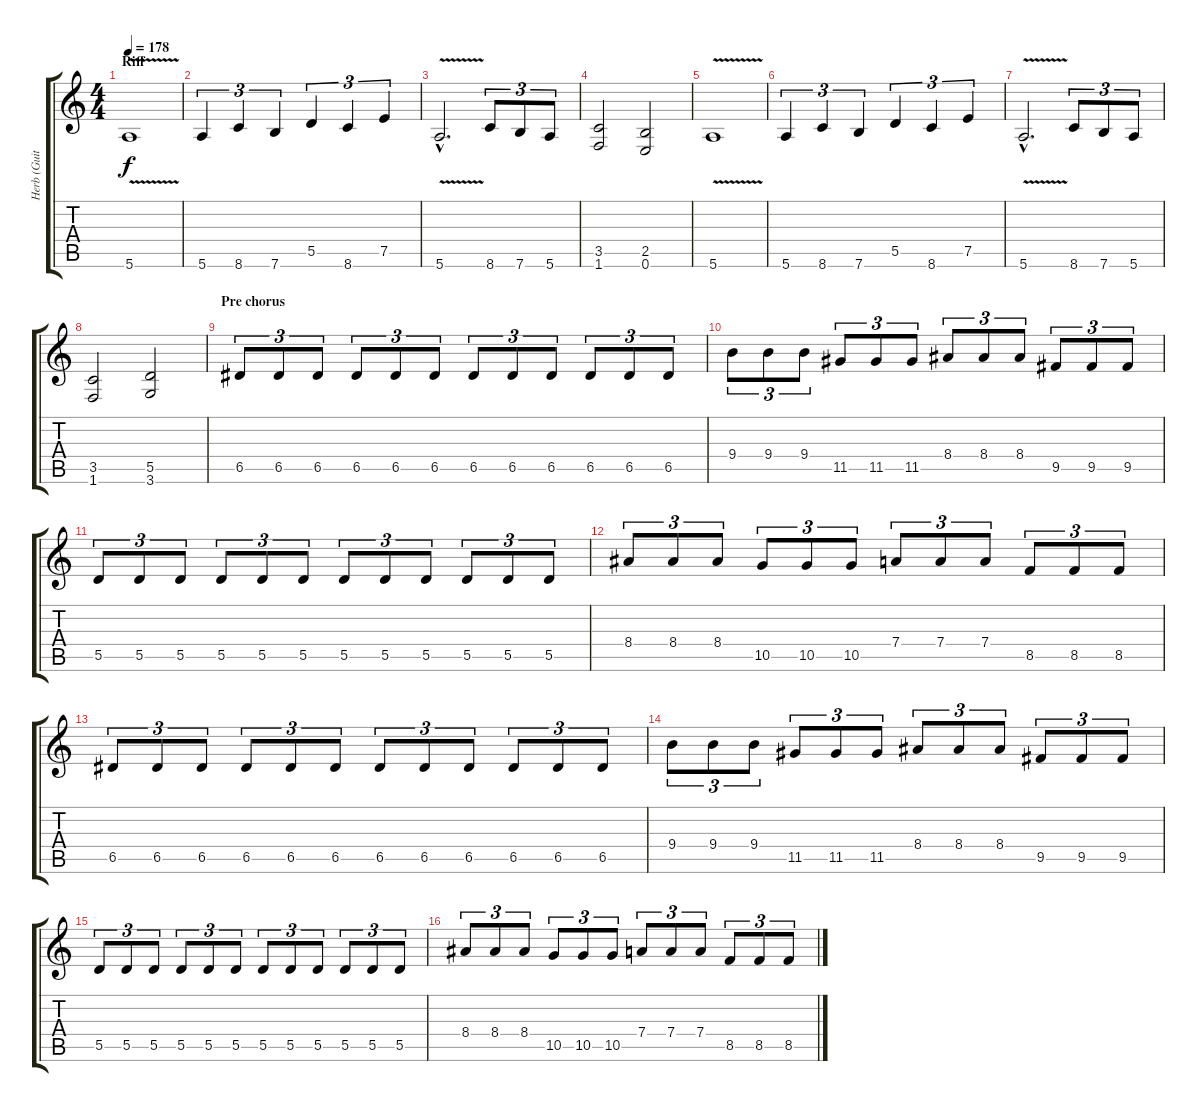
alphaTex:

\track ("Herb (Guitar)" "Herb (Guit") {instrument distortionguitar}
\staff {score tabs}
\tuning (E4 B3 G3 D3 A2 E2) {hide}
\ts (4 4)
\section ("" "Riff")
\tempo 178
\clef g2
\ks c
5.6{v}.1{dy f} |
5.6.4{tu (3 2)} 8.6.4{tu (3 2)} 7.6.4{tu (3 2)} 5.5.4{tu (3 2)} 8.6.4{tu (3 2)} 7.5.4{tu (3 2)} |
5.6{v hac}.2{d} 8.6.8{tu (3 2)} 7.6.8{tu (3 2)} 5.6.8{tu (3 2)} |
(3.5 1.6).2 (2.5 0.6).2 |
5.6{v}.1 |
5.6.4{tu (3 2)} 8.6.4{tu (3 2)} 7.6.4{tu (3 2)} 5.5.4{tu (3 2)} 8.6.4{tu (3 2)} 7.5.4{tu (3 2)} |
5.6{v hac}.2{d} 8.6.8{tu (3 2)} 7.6.8{tu (3 2)} 5.6.8{tu (3 2)} |
(3.5 1.6).2 (5.5 3.6).2 |
\section ("" "Pre chorus")
6.5.8{tu (3 2)} 6.5.8{tu (3 2)} 6.5.8{tu (3 2)} 6.5.8{tu (3 2)} 6.5.8{tu (3 2)} 6.5.8{tu (3 2)} 6.5.8{tu (3 2)} 6.5.8{tu (3 2)} 6.5.8{tu (3 2)} 6.5.8{tu (3 2)} 6.5.8{tu (3 2)} 6.5.8{tu (3 2)} |
9.4.8{tu (3 2)} 9.4.8{tu (3 2)} 9.4.8{tu (3 2)} 11.5.8{tu (3 2)} 11.5.8{tu (3 2)} 11.5.8{tu (3 2)} 8.4.8{tu (3 2)} 8.4.8{tu (3 2)} 8.4.8{tu (3 2)} 9.5.8{tu (3 2)} 9.5.8{tu (3 2)} 9.5.8{tu (3 2)} |
5.5.8{tu (3 2)} 5.5.8{tu (3 2)} 5.5.8{tu (3 2)} 5.5.8{tu (3 2)} 5.5.8{tu (3 2)} 5.5.8{tu (3 2)} 5.5.8{tu (3 2)} 5.5.8{tu (3 2)} 5.5.8{tu (3 2)} 5.5.8{tu (3 2)} 5.5.8{tu (3 2)} 5.5.8{tu (3 2)} |
8.4.8{tu (3 2)} 8.4.8{tu (3 2)} 8.4.8{tu (3 2)} 10.5.8{tu (3 2)} 10.5.8{tu (3 2)} 10.5.8{tu (3 2)} 7.4.8{tu (3 2)} 7.4.8{tu (3 2)} 7.4.8{tu (3 2)} 8.5.8{tu (3 2)} 8.5.8{tu (3 2)} 8.5.8{tu (3 2)} |
6.5.8{tu (3 2)} 6.5.8{tu (3 2)} 6.5.8{tu (3 2)} 6.5.8{tu (3 2)} 6.5.8{tu (3 2)} 6.5.8{tu (3 2)} 6.5.8{tu (3 2)} 6.5.8{tu (3 2)} 6.5.8{tu (3 2)} 6.5.8{tu (3 2)} 6.5.8{tu (3 2)} 6.5.8{tu (3 2)} |
9.4.8{tu (3 2)} 9.4.8{tu (3 2)} 9.4.8{tu (3 2)} 11.5.8{tu (3 2)} 11.5.8{tu (3 2)} 11.5.8{tu (3 2)} 8.4.8{tu (3 2)} 8.4.8{tu (3 2)} 8.4.8{tu (3 2)} 9.5.8{tu (3 2)} 9.5.8{tu (3 2)} 9.5.8{tu (3 2)} |
5.5.8{tu (3 2)} 5.5.8{tu (3 2)} 5.5.8{tu (3 2)} 5.5.8{tu (3 2)} 5.5.8{tu (3 2)} 5.5.8{tu (3 2)} 5.5.8{tu (3 2)} 5.5.8{tu (3 2)} 5.5.8{tu (3 2)} 5.5.8{tu (3 2)} 5.5.8{tu (3 2)} 5.5.8{tu (3 2)} |
8.4.8{tu (3 2)} 8.4.8{tu (3 2)} 8.4.8{tu (3 2)} 10.5.8{tu (3 2)} 10.5.8{tu (3 2)} 10.5.8{tu (3 2)} 7.4.8{tu (3 2)} 7.4.8{tu (3 2)} 7.4.8{tu (3 2)} 8.5.8{tu (3 2)} 8.5.8{tu (3 2)} 8.5.8{tu (3 2)}
